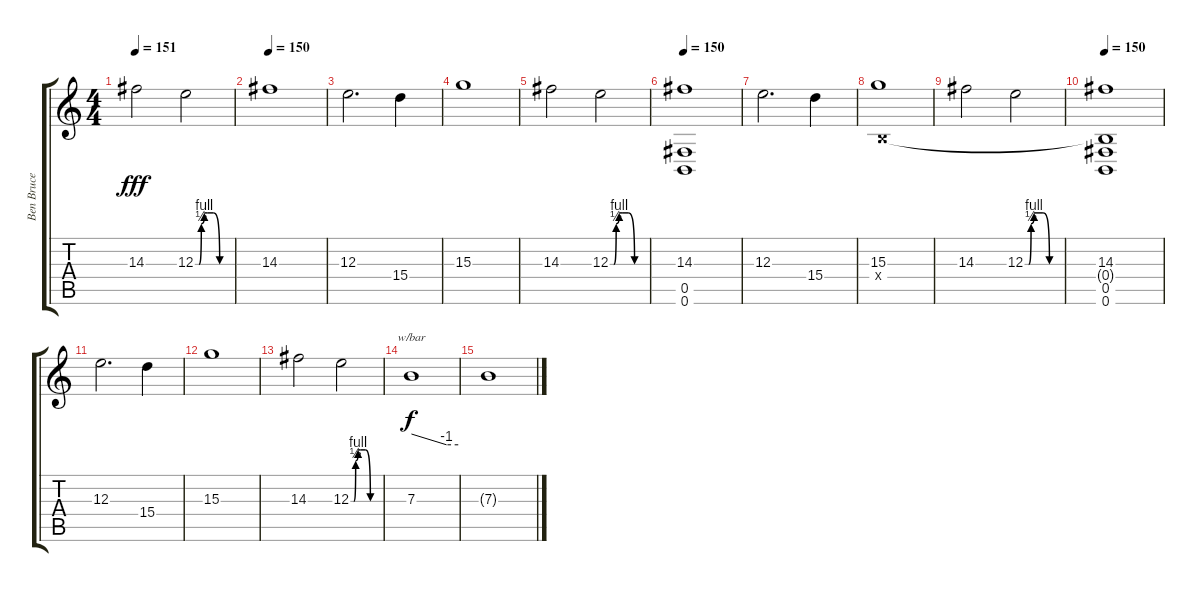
\track ("Ben Bruce" "Ben Bruce") {instrument distortionguitar}
\staff {score tabs}
\tuning (Db4 Ab3 E3 B2 Gb2 B1) {hide}
\ts (4 4)
\tempo 151
\clef g2
\ks c
14.3.2{dy fff} 12.3{be (custom 0 0 6 0 10 2 15 4 20 4 30 4 41 0 60 0)}.2 |
\tempo 150
14.3.1 |
12.3.2{d} 15.4.4 |
15.3.1 |
14.3.2 12.3{be (custom 0 0 6 0 10 2 15 4 20 4 30 4 41 0 60 0)}.2 |
\tempo 150
(14.3 0.5 0.6).1 |
12.3.2{d} 15.4.4 |
(15.3 0.4{x}).1 |
14.3.2 12.3{be (custom 0 0 6 0 10 2 15 4 20 4 30 4 41 0 60 0)}.2 |
\tempo 150
(14.3 0.4{t} 0.5 0.6).1 |
12.3.2{d} 15.4.4 |
15.3.1 |
14.3.2 12.3{be (custom 0 0 6 0 10 2 15 4 20 4 30 4 41 0 60 0)}.2 |
7.3.1{tbe (custom default 0 0 45 -4 60 -4) dy f} |
7.3{t}.1
